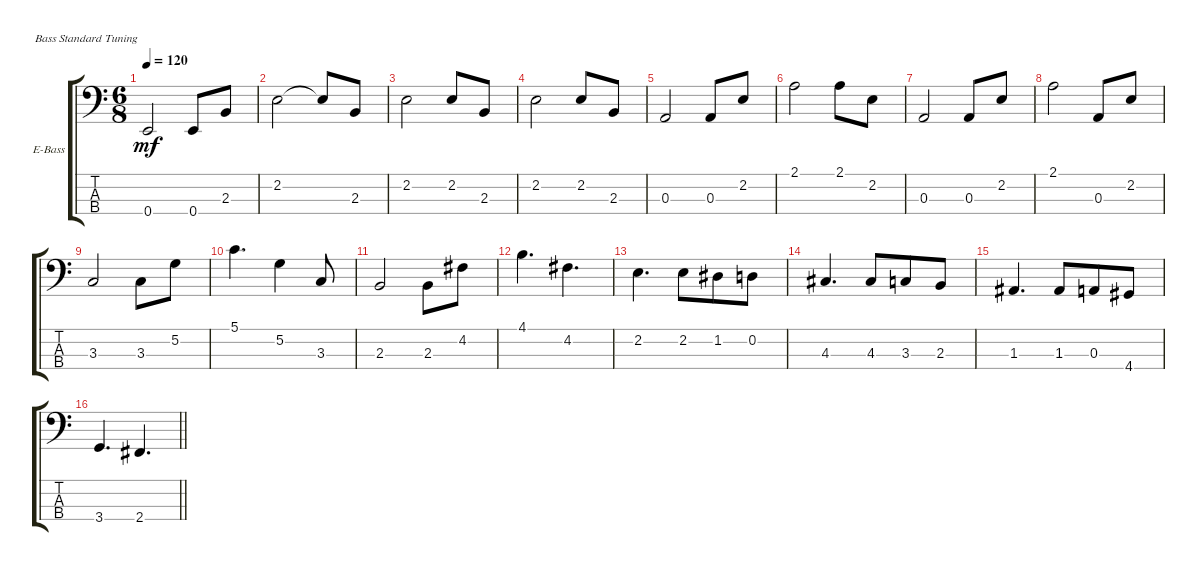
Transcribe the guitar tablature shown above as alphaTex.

\defaultSystemsLayout 4
\bracketExtendMode groupsimilarinstruments
\firstSystemTrackNameOrientation horizontal
\otherSystemsTrackNameOrientation horizontal
\track ("Electric Bass" "E-Bass") {instrument electricbassfinger}
\staff {score tabs}
\tuning (G2 D2 A1 E1)
\ts (6 8)
\tempo 120
\clef f4
\ks c
0.4.2{dy mf} 0.4.8 2.3.8 |
2.2.2 2.2{t}.8 2.3.8 |
2.2.2 2.2.8 2.3.8 |
2.2.2 2.2.8 2.3.8 |
0.3.2 0.3.8 2.2.8 |
2.1.2 2.1.8 2.2.8 |
0.3.2 0.3.8 2.2.8 |
2.1.2 0.3.8 2.2.8 |
3.3.2 3.3.8 5.2.8 |
5.1.4{d} 5.2.4 3.3.8 |
2.3.2 2.3.8 4.2.8 |
4.1.4{d} 4.2.4{d} |
2.2.4{d} 2.2.8 1.2.8 0.2.8 |
4.3.4{d} 4.3.8 3.3.8 2.3.8 |
1.3.4{d} 1.3.8 0.3.8 4.4.8 |
\barLineRight lightlight
3.4.4{d} 2.4.4{d}
